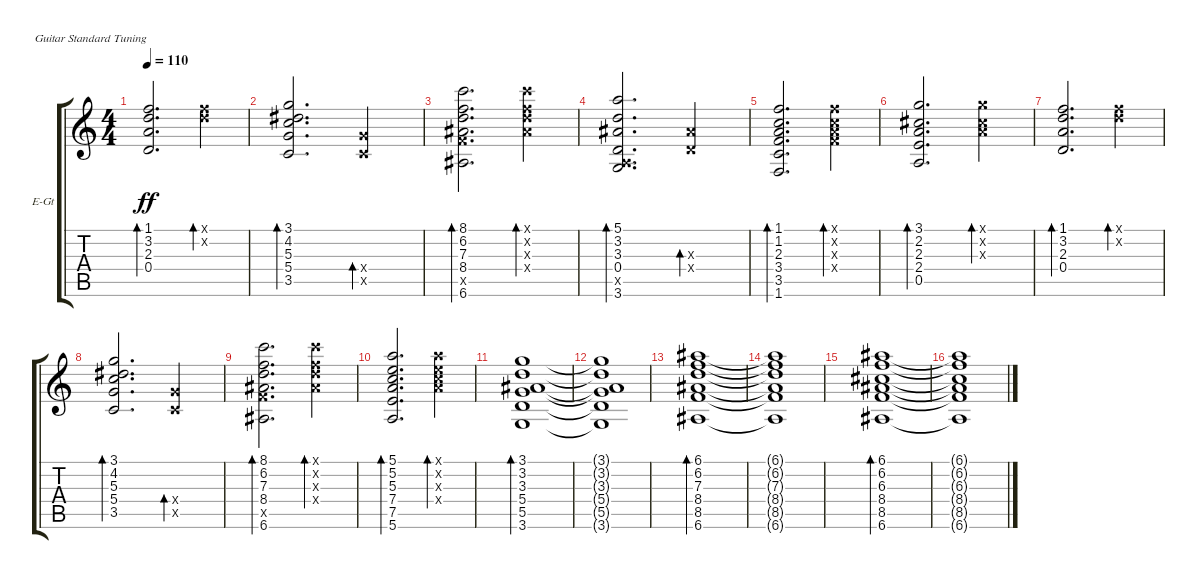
\defaultSystemsLayout 4
\bracketExtendMode groupsimilarinstruments
\firstSystemTrackNameOrientation horizontal
\otherSystemsTrackNameOrientation horizontal
\track ("Turner" "E-Gt") {instrument electricguitarclean}
\staff {score tabs}
\tuning (E4 B3 G3 D3 A2 E2)
\ts (4 4)
\tempo 110
\clef g2
\ks c
(0.4 2.3 3.2 1.1).2{d bd 178 dy ff} (3.2{x} 1.1{x}).4{bd 52} |
(3.5 5.4 5.3 4.2 3.1).2{d bd 178} (3.5{x} 5.4{x}).4{bd 52} |
(8.5{x} 8.4 7.3 6.2 8.1 6.6).2{d bd 178} (8.4{x} 7.3{x} 6.2{x} 8.1{x}).4{bd 52} |
(0.5{x} 0.4 3.3 3.2 5.1 3.6).2{d bd 178} (0.4{x} 3.3{x}).4{bd 52} |
(1.6 3.5 3.4 2.3 1.2 1.1).2{d bd 178} (3.4{x} 2.3{x} 1.2{x} 1.1{x}).4{bd 52} |
(0.5 2.4 2.3 2.2 3.1).2{d bd 178} (2.3{x} 2.2{x} 3.1{x}).4{bd 52} |
(0.4 2.3 3.2 1.1).2{d bd 178} (3.2{x} 1.1{x}).4{bd 52} |
(3.5 5.4 5.3 4.2 3.1).2{d bd 178} (3.5{x} 5.4{x}).4{bd 52} |
(8.5{x} 8.4 7.3 6.2 8.1 6.6).2{d bd 178} (8.4{x} 7.3{x} 6.2{x} 8.1{x}).4{bd 52} |
(7.5 7.4 5.3 5.2 5.1 5.6).2{d bd 178} (7.4{x} 5.3{x} 5.2{x} 5.1{x}).4{bd 52} |
(5.5 5.4 3.3 3.2 3.1 3.6).1{bd 178} |
(3.1{t} 3.2{t} 3.3{t} 5.4{t} 5.5{t} 3.6{t}).1 |
(8.5 8.4 7.3 6.2 6.1 6.6).1{bd 178} |
(6.1{t} 6.2{t} 7.3{t} 8.4{t} 6.6{t} 8.5{t}).1 |
(8.5 8.4 6.3 6.2 6.1 6.6).1{bd 178} |
(6.1{t} 6.2{t} 6.3{t} 8.4{t} 6.6{t} 8.5{t}).1
